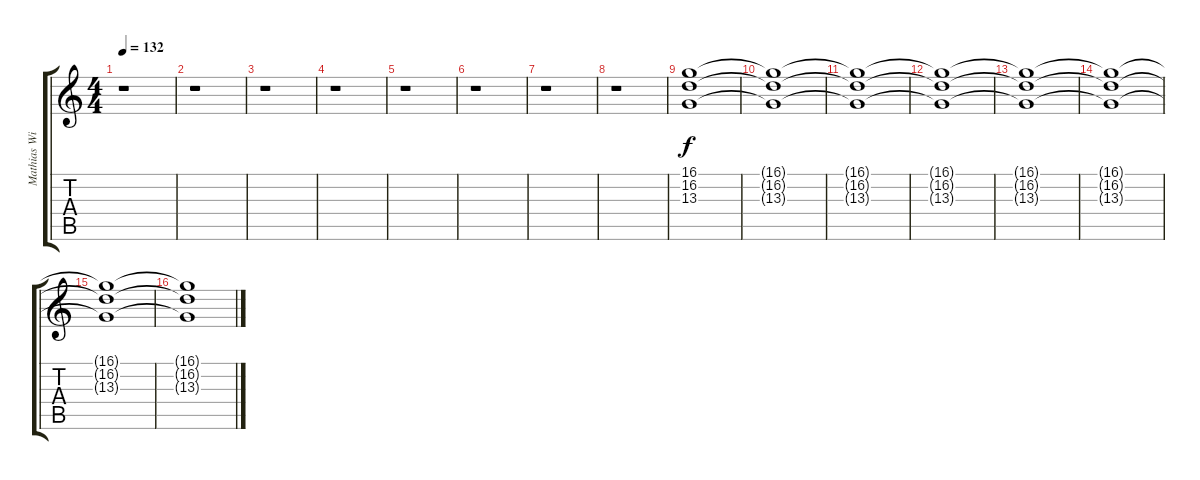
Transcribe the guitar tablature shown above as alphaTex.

\track ("Mathias Wiesner" "Mathias Wi") {instrument choiraahs}
\staff {score tabs}
\tuning (Eb4 Bb3 Gb3 Db3 Ab2 Eb2) {hide}
\ts (4 4)
\tempo 132
\clef g2
\ks c
r.1{dy f} |
r.1 |
r.1 |
r.1 |
r.1 |
r.1 |
r.1 |
r.1 |
(16.1 16.2 13.3).1 |
(16.1{t} 16.2{t} 13.3{t}).1 |
(16.1{t} 16.2{t} 13.3{t}).1 |
(16.1{t} 16.2{t} 13.3{t}).1 |
(16.1{t} 16.2{t} 13.3{t}).1 |
(16.1{t} 16.2{t} 13.3{t}).1 |
(16.1{t} 16.2{t} 13.3{t}).1 |
(16.1{t} 16.2{t} 13.3{t}).1
